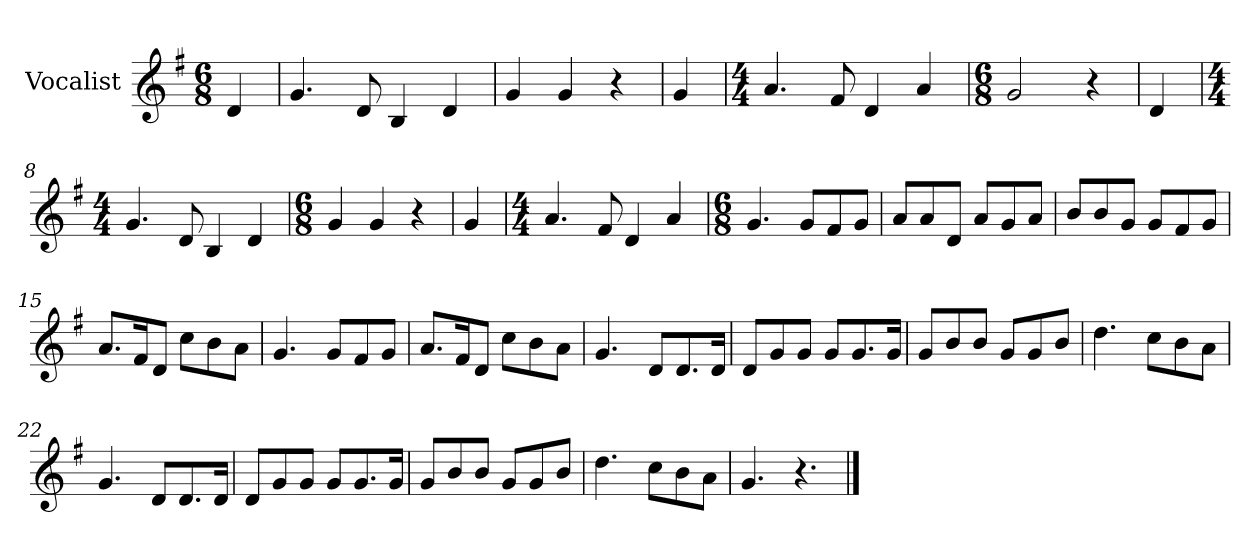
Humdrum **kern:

**kern
*part1
*staff1
*I"Vocalist
*k[f#]
*G:
*M6/8
=1
4d
=2
4.g
8d
4B
4d
=3
4g
4g
4r
=4
4g
=5
*M4/4
4.a
8f#
4d
4a
=6
*M6/8
2g
4r
=7
4d
=8
*M4/4
4.g
8d
4B
4d
=9
*M6/8
4g
4g
4r
=10
4g
=11
*M4/4
4.a
8f#
4d
4a
=12
*M6/8
4.g
8gL
8f#
8gJ
=13
8aL
8a
8dJ
8aL
8g
8aJ
=14
8bL
8b
8gJ
8gL
8f#
8gJ
=15
8.aL
16f#K
8dJ
8ccL
8b
8aJ
=16
4.g
8gL
8f#
8gJ
=17
8.aL
16f#K
8dJ
8ccL
8b
8aJ
=18
4.g
8dL
8.d
16dJk
=19
8dL
8g
8gJ
8gL
8.g
16gJk
=20
8gL
8b
8bJ
8gL
8g
8bJ
=21
4.dd
8ccL
8b
8aJ
=22
4.g
8dL
8.d
16dJk
=23
8dL
8g
8gJ
8gL
8.g
16gJk
=24
8gL
8b
8bJ
8gL
8g
8bJ
=25
4.dd
8ccL
8b
8aJ
=26
4.g
4.r
==
*-
